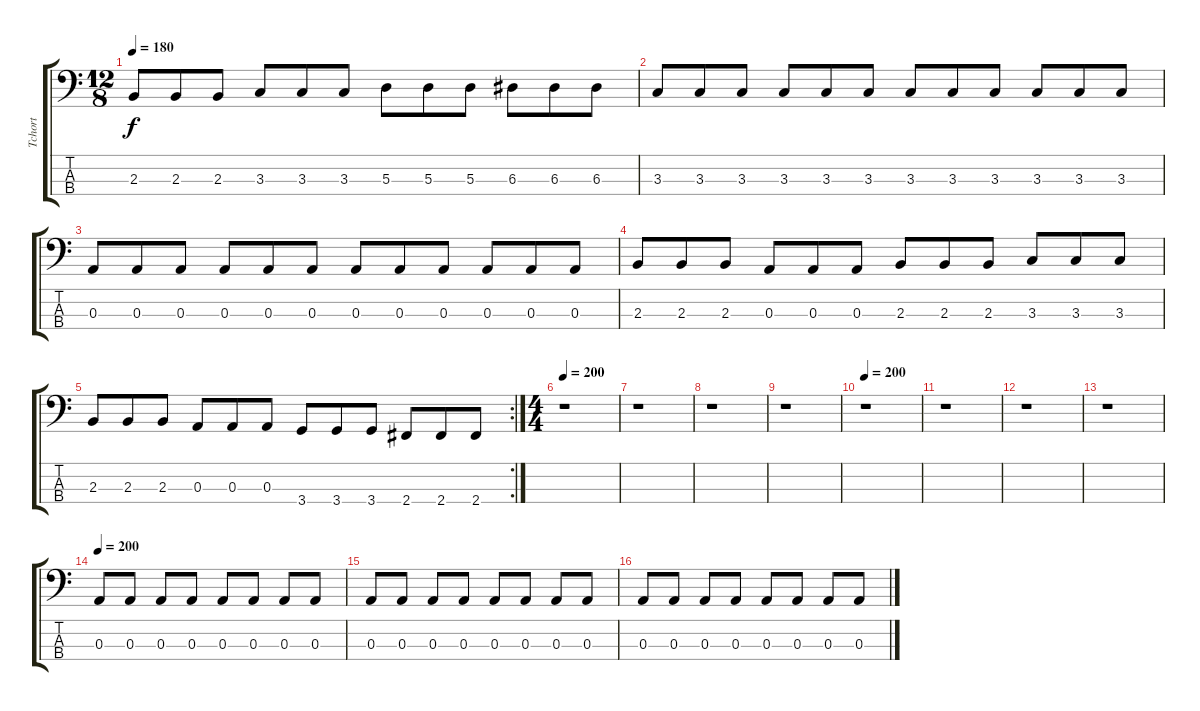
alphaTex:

\track ("Tchort" "Tchort") {instrument electricbassfinger}
\staff {score tabs}
\tuning (G2 D2 A1 E1) {hide}
\ts (12 8)
\tempo 180
\clef f4
\ks c
2.3.8{dy f} 2.3.8 2.3.8 3.3.8 3.3.8 3.3.8 5.3.8 5.3.8 5.3.8 6.3.8 6.3.8 6.3.8 |
3.3.8 3.3.8 3.3.8 3.3.8 3.3.8 3.3.8 3.3.8 3.3.8 3.3.8 3.3.8 3.3.8 3.3.8 |
0.3.8 0.3.8 0.3.8 0.3.8 0.3.8 0.3.8 0.3.8 0.3.8 0.3.8 0.3.8 0.3.8 0.3.8 |
2.3.8 2.3.8 2.3.8 0.3.8 0.3.8 0.3.8 2.3.8 2.3.8 2.3.8 3.3.8 3.3.8 3.3.8 |
\rc 2
2.3.8 2.3.8 2.3.8 0.3.8 0.3.8 0.3.8 3.4.8 3.4.8 3.4.8 2.4.8 2.4.8 2.4.8 |
\ts (4 4)
\tempo 200
r.1 |
r.1 |
r.1 |
r.1 |
\tempo 200
r.1 |
r.1 |
r.1 |
r.1 |
\tempo 200
0.3.8 0.3.8 0.3.8 0.3.8 0.3.8 0.3.8 0.3.8 0.3.8 |
0.3.8 0.3.8 0.3.8 0.3.8 0.3.8 0.3.8 0.3.8 0.3.8 |
0.3.8 0.3.8 0.3.8 0.3.8 0.3.8 0.3.8 0.3.8 0.3.8
